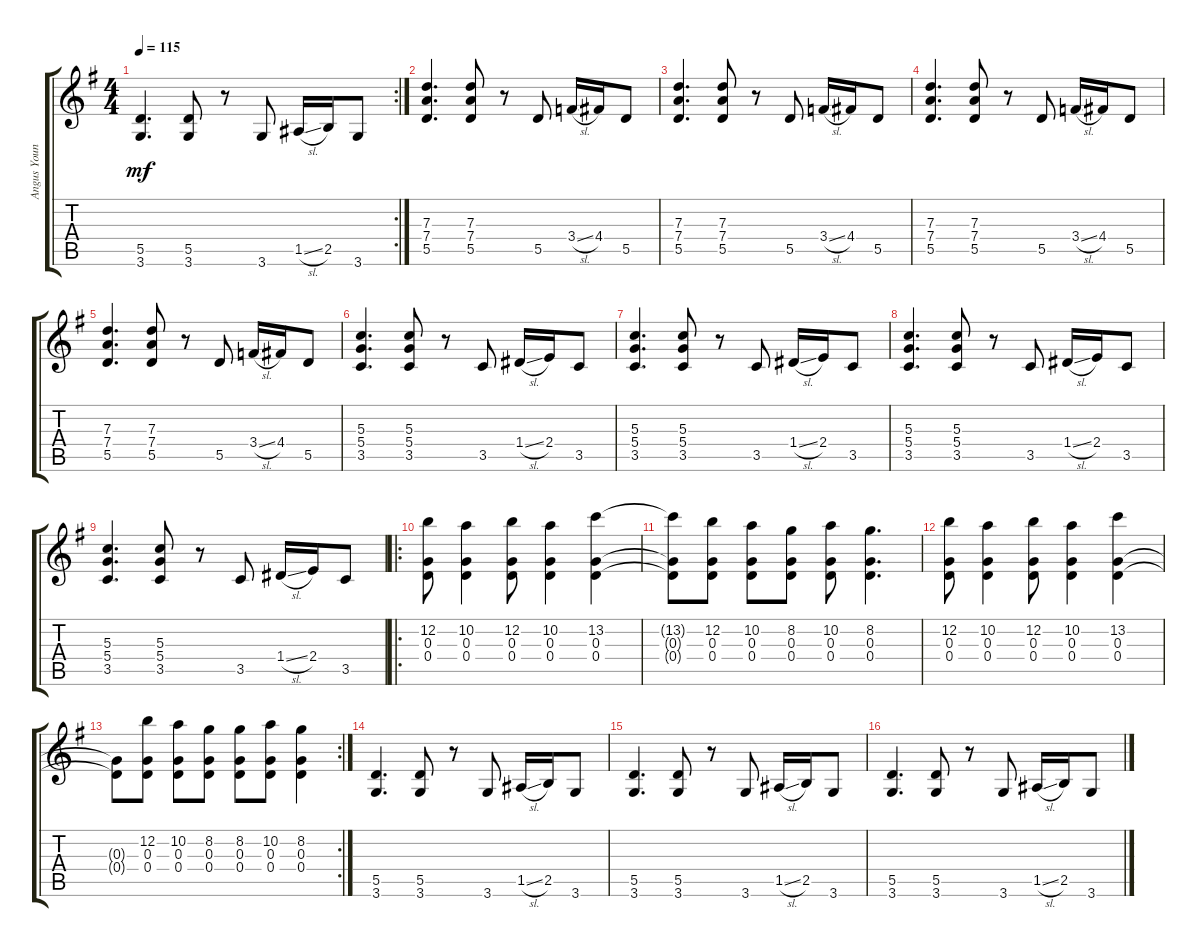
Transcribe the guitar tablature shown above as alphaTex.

\track ("Angus Young" "Angus Youn") {instrument distortionguitar}
\staff {score tabs}
\tuning (E4 B3 G3 D3 A2 E2) {hide}
\rc 2
\ts (4 4)
\tempo 115
\clef g2
\ks g
(5.5 3.6).4{d dy mf} (5.5 3.6).8 r.8 3.6.8 1.5{sl}.16 2.5.16 3.6.8 |
(7.3 7.4 5.5).4{d} (7.3 7.4 5.5).8 r.8 5.5.8 3.4{sl}.16 4.4.16 5.5.8 |
(7.3 7.4 5.5).4{d} (7.3 7.4 5.5).8 r.8 5.5.8 3.4{sl}.16 4.4.16 5.5.8 |
(7.3 7.4 5.5).4{d} (7.3 7.4 5.5).8 r.8 5.5.8 3.4{sl}.16 4.4.16 5.5.8 |
(7.3 7.4 5.5).4{d} (7.3 7.4 5.5).8 r.8 5.5.8 3.4{sl}.16 4.4.16 5.5.8 |
(5.3 5.4 3.5).4{d} (5.3 5.4 3.5).8 r.8 3.5.8 1.4{sl}.16 2.4.16 3.5.8 |
(5.3 5.4 3.5).4{d} (5.3 5.4 3.5).8 r.8 3.5.8 1.4{sl}.16 2.4.16 3.5.8 |
(5.3 5.4 3.5).4{d} (5.3 5.4 3.5).8 r.8 3.5.8 1.4{sl}.16 2.4.16 3.5.8 |
(5.3 5.4 3.5).4{d} (5.3 5.4 3.5).8 r.8 3.5.8 1.4{sl}.16 2.4.16 3.5.8 |
\ro
(12.2 0.3 0.4).8 (10.2 0.3 0.4).4 (12.2 0.3 0.4).8 (10.2 0.3 0.4).4 (13.2 0.3 0.4).4 |
(13.2{t} 0.3{t} 0.4{t}).8 (12.2 0.3 0.4).8 (10.2 0.3 0.4).8 (8.2 0.3 0.4).8 (10.2 0.3 0.4).8 (8.2 0.3 0.4).4{d} |
(12.2 0.3 0.4).8 (10.2 0.3 0.4).4 (12.2 0.3 0.4).8 (10.2 0.3 0.4).4 (13.2 0.3 0.4).4 |
\rc 2
(0.3{t} 0.4{t}).8 (12.2 0.3 0.4).8 (10.2 0.3 0.4).8 (8.2 0.3 0.4).8 (8.2 0.3 0.4).8 (10.2 0.3 0.4).8 (8.2 0.3 0.4).4 |
(5.5 3.6).4{d} (5.5 3.6).8 r.8 3.6.8 1.5{sl}.16 2.5.16 3.6.8 |
(5.5 3.6).4{d} (5.5 3.6).8 r.8 3.6.8 1.5{sl}.16 2.5.16 3.6.8 |
(5.5 3.6).4{d} (5.5 3.6).8 r.8 3.6.8 1.5{sl}.16 2.5.16 3.6.8
